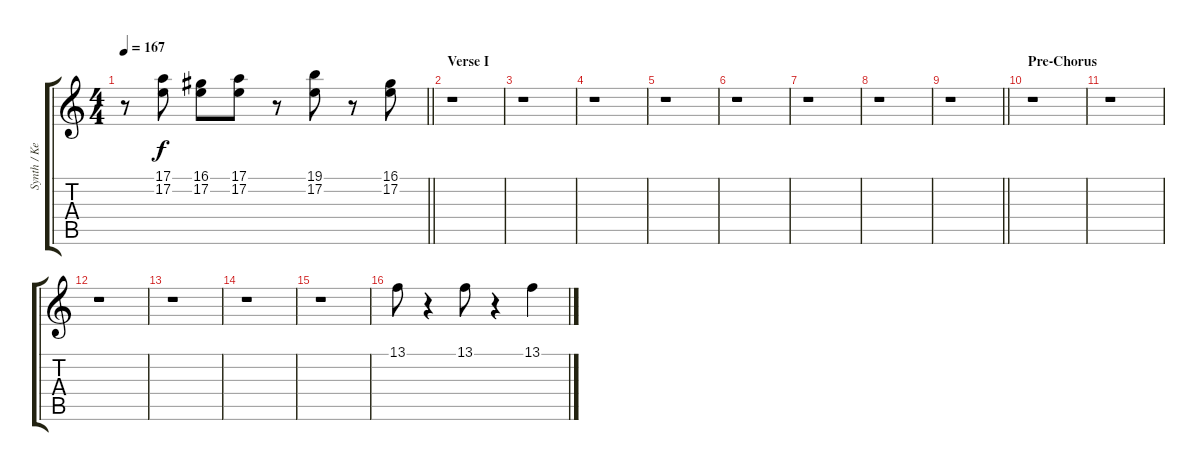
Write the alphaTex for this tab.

\track ("Synth / Keyboard I" "Synth / Ke") {instrument brightacousticpiano}
\staff {score tabs}
\tuning (E4 B3 G3 D3 A2 E2) {hide}
\ts (4 4)
\tempo 167
\clef g2
\barLineRight lightlight
\ks c
r.8{dy f} (17.1 17.2).8 (16.1 17.2).8 (17.1 17.2).8 r.8 (19.1 17.2).8 r.8 (16.1 17.2).8 |
\section ("" "Verse I")
r.1 |
r.1 |
r.1 |
r.1 |
r.1 |
r.1 |
r.1 |
\barLineRight lightlight
r.1 |
\section ("" "Pre-Chorus")
r.1 |
r.1 |
r.1 |
r.1 |
r.1 |
r.1 |
13.1.8 r.4 13.1.8 r.4 13.1.4
